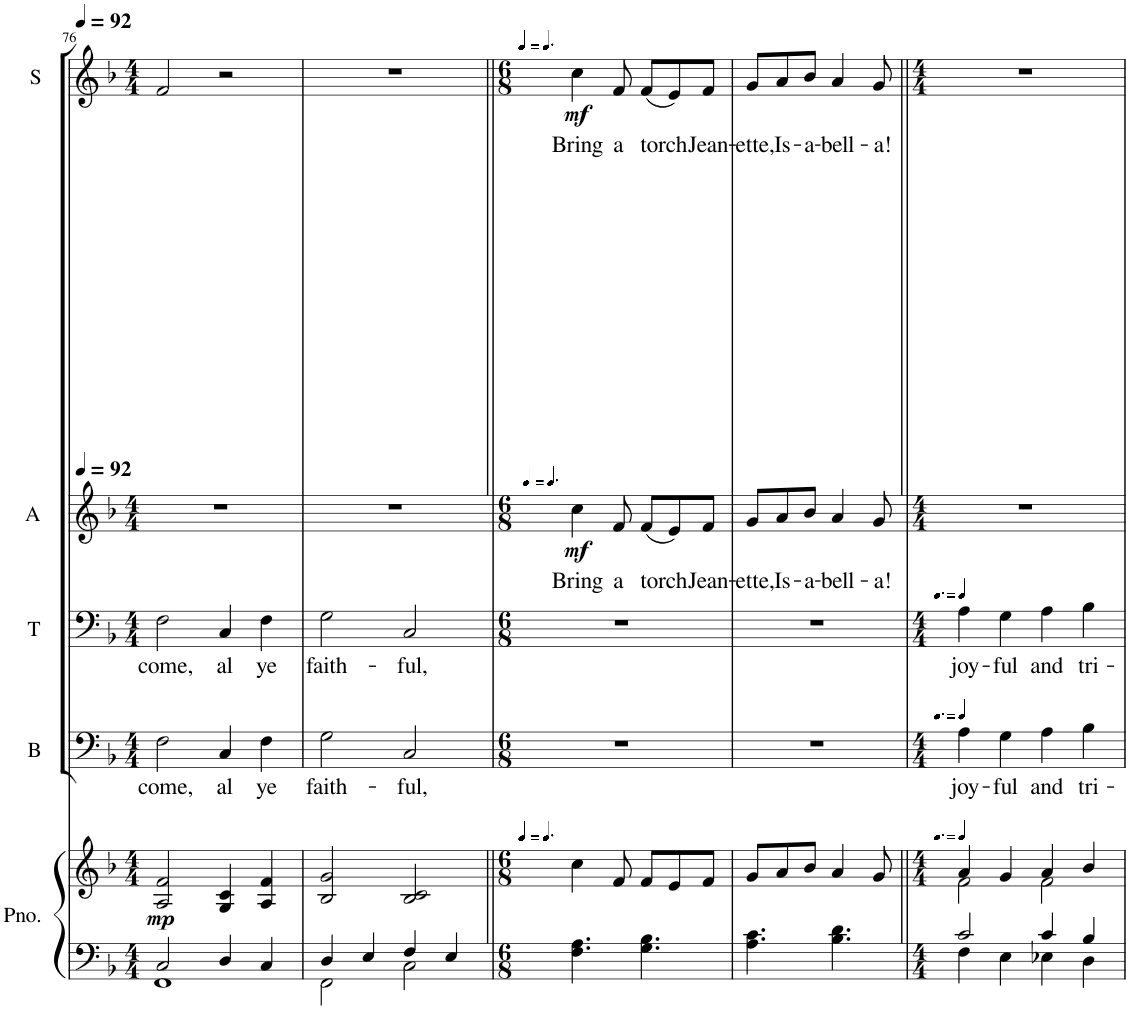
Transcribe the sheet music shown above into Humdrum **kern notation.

**kern	**kern	**dynam	**kern	**text	**kern	**text	**kern	**text	**dynam	**kern	**text	**dynam
*part5	*part5	*part5	*part4	*part4	*part3	*part3	*part2	*part2	*part2	*part1	*part1	*part1
*staff6	*staff5	*staff5/6	*staff4	*staff4	*staff3	*staff3	*staff2	*staff2	*staff2	*staff1	*staff1	*staff1
*I"Piano	*	*	*I"Bass	*	*I"Tenor	*	*I"Alto	*	*	*I"Soprano	*	*
*I'Pno.	*	*	*I'B	*	*I'T	*	*I'A	*	*	*I'S	*	*
!!LO:PB:g=z
*clefF4	*clefG2	*	*clefF4	*	*clefF4	*	*clefG2	*	*	*clefG2	*	*
*k[b-]	*k[b-]	*	*k[b-]	*	*k[b-]	*	*k[b-]	*	*	*k[b-]	*	*
*M4/4	*M4/4	*	*M4/4	*	*M4/4	*	*M4/4	*	*	*M4/4	*	*
*MM92	*MM92	*	*MM92	*	*MM92	*	*MM92	*	*	*MM92	*	*
=76	=76	=76	=76	=76	=76	=76	=76	=76	=76	=76	=76	=76
*^	*	*	*	*	*	*	*	*	*	*	*	*
!	!	!	!LO:DY:b	!	!LO:LY:b	!	!LO:LY:b	!	!	!	!	!	!
2C/	1FF	2A/ 2f/	mp	2F\	come,	2F\	come,	1r	.	.	2f/	.	.
!	!	!	!	!	!LO:LY:b	!	!LO:LY:b	!	!	!	!	!	!
4D/	.	4G/ 4c/	.	4C/	al	4C/	al	.	.	.	2r	.	.
!	!	!	!	!	!LO:LY:b	!	!LO:LY:b	!	!	!	!	!	!
4C/	.	4A/ 4f/	.	4F\	ye	4F\	ye	.	.	.	.	.	.
=77	=77	=77	=77	=77	=77	=77	=77	=77	=77	=77	=77	=77	=77
!	!	!	!	!	!LO:LY:b	!	!LO:LY:b	!	!	!	!	!	!
4D/	2FF\	2B-/ 2g/	.	2G\	faith-	2G\	faith-	1r	.	.	1r	.	.
4E/	.	.	.	.	.	.	.	.	.	.	.	.	.
!	!	!	!	!	!LO:LY:b	!	!LO:LY:b	!	!	!	!	!	!
4F/	2C\	2B-/ 2c/	.	2C/	-ful,	2C/	-ful,	.	.	.	.	.	.
4E/	.	.	.	.	.	.	.	.	.	.	.	.	.
*v	*v	*	*	*	*	*	*	*	*	*	*	*	*
=78||	=78||	=78||	=78||	=78||	=78||	=78||	=78||	=78||	=78||	=78||	=78||	=78||
*M6/8	*M6/8	*	*M6/8	*	*M6/8	*	*M6/8	*	*	*M6/8	*	*
!	!	!	!	!	!	!	!	!LO:LY:b	!LO:DY:b	!	!LO:LY:b	!LO:DY:b
4.F\ 4.A\	4cc\	.	2.r	.	2.r	.	4cc\	Bring	mf	4cc\	Bring	mf
!	!	!	!	!	!	!	!	!LO:LY:b	!	!	!LO:LY:b	!
.	8f/	.	.	.	.	.	8f/	a	.	8f/	a	.
!	!	!	!	!	!	!	!	!LO:LY:b	!	!	!LO:LY:b	!
4.G\ 4.B-\	8f/L	.	.	.	.	.	(8f/L	torch	.	(8f/L	torch	.
.	8e/	.	.	.	.	.	8e/)	.	.	8e/)	.	.
!	!	!	!	!	!	!	!	!LO:LY:b	!	!	!LO:LY:b	!
.	8f/J	.	.	.	.	.	8f/J	Jean-	.	8f/J	Jean-	.
=79	=79	=79	=79	=79	=79	=79	=79	=79	=79	=79	=79	=79
!	!	!	!	!	!	!	!	!LO:LY:b	!	!	!LO:LY:b	!
4.A\ 4.c\	8g/L	.	2.r	.	2.r	.	8g/L	-ette,	.	8g/L	-ette,	.
!	!	!	!	!	!	!	!	!LO:LY:b	!	!	!LO:LY:b	!
.	8a/	.	.	.	.	.	8a/	Is-	.	8a/	Is-	.
!	!	!	!	!	!	!	!	!LO:LY:b	!	!	!LO:LY:b	!
.	8b-/J	.	.	.	.	.	8b-/J	-a-	.	8b-/J	-a-	.
!	!	!	!	!	!	!	!	!LO:LY:b	!	!	!LO:LY:b	!
4.B-\ 4.d\	4a/	.	.	.	.	.	4a/	-bell-	.	4a/	-bell-	.
!	!	!	!	!	!	!	!	!LO:LY:b	!	!	!LO:LY:b	!
.	8g/	.	.	.	.	.	8g/	-a!	.	8g/	-a!	.
=80||	=80||	=80||	=80||	=80||	=80||	=80||	=80||	=80||	=80||	=80||	=80||	=80||
*M4/4	*M4/4	*	*M4/4	*	*M4/4	*	*M4/4	*	*	*M4/4	*	*
*^	*^	*	*	*	*	*	*	*	*	*	*	*
!	!	!	!	!	!	!LO:LY:b	!	!LO:LY:b	!	!	!	!	!	!
2c/	4F\	4a/	2f\	.	4A\	joy-	4A\	joy-	1r	.	.	1r	.	.
!	!	!	!	!	!	!LO:LY:b	!	!LO:LY:b	!	!	!	!	!	!
.	4E\	4g/	.	.	4G\	-ful	4G\	-ful	.	.	.	.	.	.
!	!	!	!	!	!	!LO:LY:b	!	!LO:LY:b	!	!	!	!	!	!
4c/	4E-X\	4a/	2f\	.	4A\	and	4A\	and	.	.	.	.	.	.
!	!	!	!	!	!	!LO:LY:b	!	!LO:LY:b	!	!	!	!	!	!
4B-/	4D\	4b-/	.	.	4B-\	tri-	4B-\	tri-	.	.	.	.	.	.
*v	*v	*	*	*	*	*	*	*	*	*	*	*	*	*
*	*v	*v	*	*	*	*	*	*	*	*	*	*	*
=	=	=	=	=	=	=	=	=	=	=	=	=
*-	*-	*-	*-	*-	*-	*-	*-	*-	*-	*-	*-	*-
